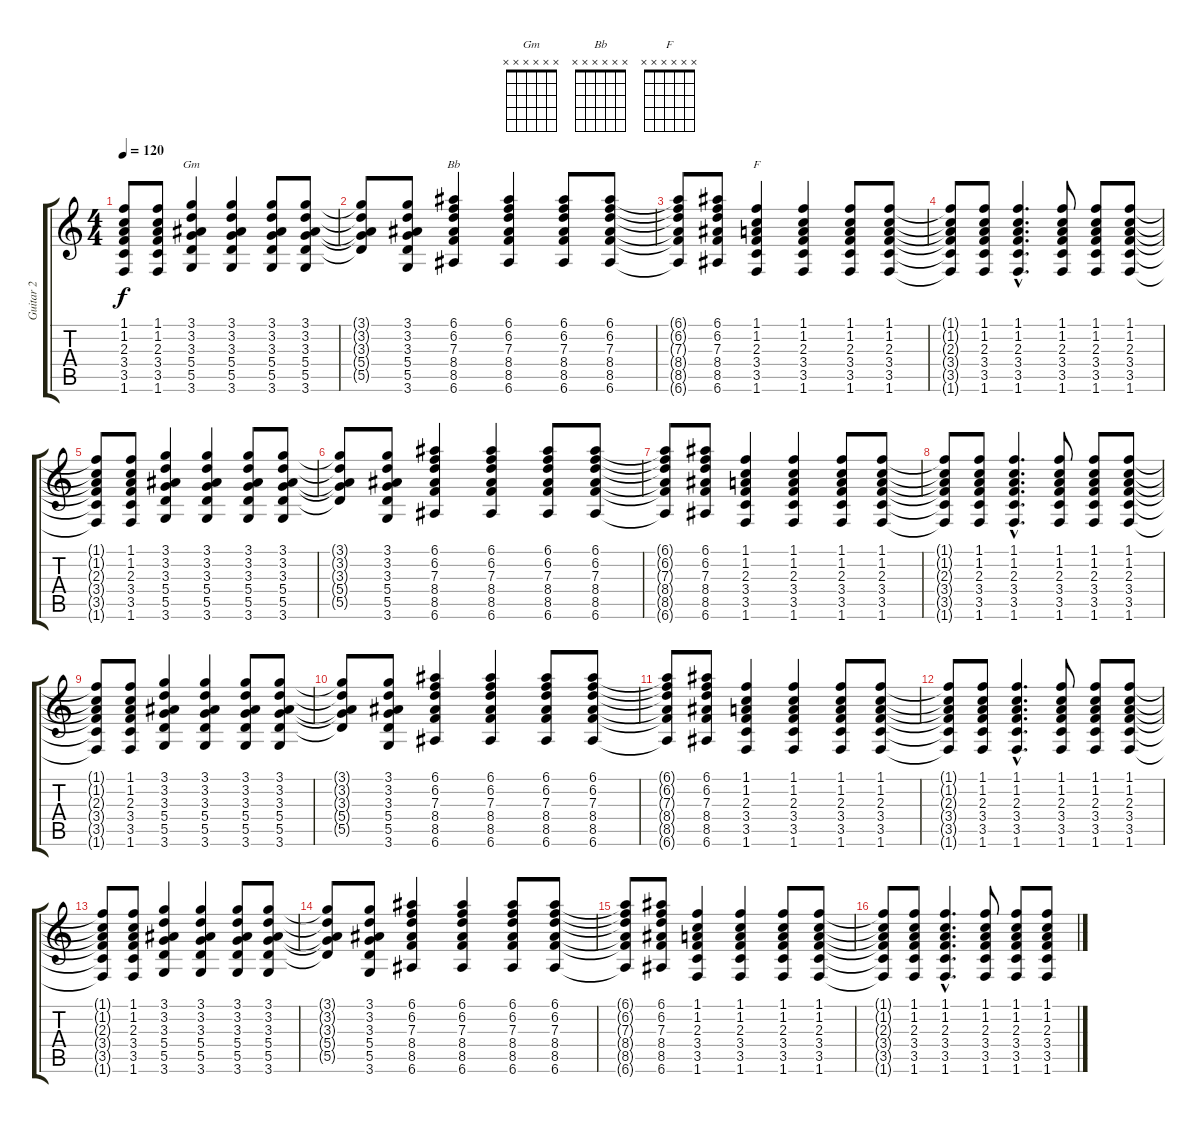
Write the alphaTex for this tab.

\track ("Guitar 2" "Guitar 2") {instrument acousticguitarsteel}
\staff {score tabs}
\tuning (E4 B3 G3 D3 A2 E2) {hide}
\chord ("Gm" x x x x x x) {firstfret 0}
\chord ("Bb" x x x x x x) {firstfret 0}
\chord ("F" x x x x x x) {firstfret 0}
\ts (4 4)
\tempo 120
\clef g2
\ks c
(1.1{t} 1.2{t} 2.3{t} 3.4{t} 3.5{t} 1.6{t}).8{dy f} (1.1 1.2 2.3 3.4 3.5 1.6).8 (3.1 3.2 3.3 5.4 5.5 3.6).4{ch "Gm"} (3.1 3.2 3.3 5.4 5.5 3.6).4 (3.1 3.2 3.3 5.4 5.5 3.6).8 (3.1 3.2 3.3 5.4 5.5 3.6).8 |
(3.1{t} 3.2{t} 3.3{t} 5.4{t} 5.5{t}).8 (3.1 3.2 3.3 5.4 5.5 3.6).8 (6.1 6.2 7.3 8.4 8.5 6.6).4{ch "Bb"} (6.1 6.2 7.3 8.4 8.5 6.6).4 (6.1 6.2 7.3 8.4 8.5 6.6).8 (6.1 6.2 7.3 8.4 8.5 6.6).8 |
(6.1{t} 6.2{t} 7.3{t} 8.4{t} 8.5{t} 6.6{t}).8 (6.1 6.2 7.3 8.4 8.5 6.6).8 (1.1 1.2 2.3 3.4 3.5 1.6).4{ch "F"} (1.1 1.2 2.3 3.4 3.5 1.6).4 (1.1 1.2 2.3 3.4 3.5 1.6).8 (1.1 1.2 2.3 3.4 3.5 1.6).8 |
(1.1{t} 1.2{t} 2.3{t} 3.4{t} 3.5{t} 1.6{t}).8 (1.1 1.2 2.3 3.4 3.5 1.6).8 (1.1{hac} 1.2{hac} 2.3{hac} 3.4{hac} 3.5{hac} 1.6{hac}).4{d} (1.1 1.2 2.3 3.4 3.5 1.6).8 (1.1 1.2 2.3 3.4 3.5 1.6).8 (1.1 1.2 2.3 3.4 3.5 1.6).8 |
(1.1{t} 1.2{t} 2.3{t} 3.4{t} 3.5{t} 1.6{t}).8 (1.1 1.2 2.3 3.4 3.5 1.6).8 (3.1 3.2 3.3 5.4 5.5 3.6).4 (3.1 3.2 3.3 5.4 5.5 3.6).4 (3.1 3.2 3.3 5.4 5.5 3.6).8 (3.1 3.2 3.3 5.4 5.5 3.6).8 |
(3.1{t} 3.2{t} 3.3{t} 5.4{t} 5.5{t}).8 (3.1 3.2 3.3 5.4 5.5 3.6).8 (6.1 6.2 7.3 8.4 8.5 6.6).4 (6.1 6.2 7.3 8.4 8.5 6.6).4 (6.1 6.2 7.3 8.4 8.5 6.6).8 (6.1 6.2 7.3 8.4 8.5 6.6).8 |
(6.1{t} 6.2{t} 7.3{t} 8.4{t} 8.5{t} 6.6{t}).8 (6.1 6.2 7.3 8.4 8.5 6.6).8 (1.1 1.2 2.3 3.4 3.5 1.6).4 (1.1 1.2 2.3 3.4 3.5 1.6).4 (1.1 1.2 2.3 3.4 3.5 1.6).8 (1.1 1.2 2.3 3.4 3.5 1.6).8 |
(1.1{t} 1.2{t} 2.3{t} 3.4{t} 3.5{t} 1.6{t}).8 (1.1 1.2 2.3 3.4 3.5 1.6).8 (1.1{hac} 1.2{hac} 2.3{hac} 3.4{hac} 3.5{hac} 1.6{hac}).4{d} (1.1 1.2 2.3 3.4 3.5 1.6).8 (1.1 1.2 2.3 3.4 3.5 1.6).8 (1.1 1.2 2.3 3.4 3.5 1.6).8 |
(1.1{t} 1.2{t} 2.3{t} 3.4{t} 3.5{t} 1.6{t}).8 (1.1 1.2 2.3 3.4 3.5 1.6).8 (3.1 3.2 3.3 5.4 5.5 3.6).4 (3.1 3.2 3.3 5.4 5.5 3.6).4 (3.1 3.2 3.3 5.4 5.5 3.6).8 (3.1 3.2 3.3 5.4 5.5 3.6).8 |
(3.1{t} 3.2{t} 3.3{t} 5.4{t} 5.5{t}).8 (3.1 3.2 3.3 5.4 5.5 3.6).8 (6.1 6.2 7.3 8.4 8.5 6.6).4 (6.1 6.2 7.3 8.4 8.5 6.6).4 (6.1 6.2 7.3 8.4 8.5 6.6).8 (6.1 6.2 7.3 8.4 8.5 6.6).8 |
(6.1{t} 6.2{t} 7.3{t} 8.4{t} 8.5{t} 6.6{t}).8 (6.1 6.2 7.3 8.4 8.5 6.6).8 (1.1 1.2 2.3 3.4 3.5 1.6).4 (1.1 1.2 2.3 3.4 3.5 1.6).4 (1.1 1.2 2.3 3.4 3.5 1.6).8 (1.1 1.2 2.3 3.4 3.5 1.6).8 |
(1.1{t} 1.2{t} 2.3{t} 3.4{t} 3.5{t} 1.6{t}).8 (1.1 1.2 2.3 3.4 3.5 1.6).8 (1.1{hac} 1.2{hac} 2.3{hac} 3.4{hac} 3.5{hac} 1.6{hac}).4{d} (1.1 1.2 2.3 3.4 3.5 1.6).8 (1.1 1.2 2.3 3.4 3.5 1.6).8 (1.1 1.2 2.3 3.4 3.5 1.6).8 |
(1.1{t} 1.2{t} 2.3{t} 3.4{t} 3.5{t} 1.6{t}).8 (1.1 1.2 2.3 3.4 3.5 1.6).8 (3.1 3.2 3.3 5.4 5.5 3.6).4 (3.1 3.2 3.3 5.4 5.5 3.6).4 (3.1 3.2 3.3 5.4 5.5 3.6).8 (3.1 3.2 3.3 5.4 5.5 3.6).8 |
(3.1{t} 3.2{t} 3.3{t} 5.4{t} 5.5{t}).8 (3.1 3.2 3.3 5.4 5.5 3.6).8 (6.1 6.2 7.3 8.4 8.5 6.6).4 (6.1 6.2 7.3 8.4 8.5 6.6).4 (6.1 6.2 7.3 8.4 8.5 6.6).8 (6.1 6.2 7.3 8.4 8.5 6.6).8 |
(6.1{t} 6.2{t} 7.3{t} 8.4{t} 8.5{t} 6.6{t}).8 (6.1 6.2 7.3 8.4 8.5 6.6).8 (1.1 1.2 2.3 3.4 3.5 1.6).4 (1.1 1.2 2.3 3.4 3.5 1.6).4 (1.1 1.2 2.3 3.4 3.5 1.6).8 (1.1 1.2 2.3 3.4 3.5 1.6).8 |
(1.1{t} 1.2{t} 2.3{t} 3.4{t} 3.5{t} 1.6{t}).8 (1.1 1.2 2.3 3.4 3.5 1.6).8 (1.1{hac} 1.2{hac} 2.3{hac} 3.4{hac} 3.5{hac} 1.6{hac}).4{d} (1.1 1.2 2.3 3.4 3.5 1.6).8 (1.1 1.2 2.3 3.4 3.5 1.6).8 (1.1 1.2 2.3 3.4 3.5 1.6).8
